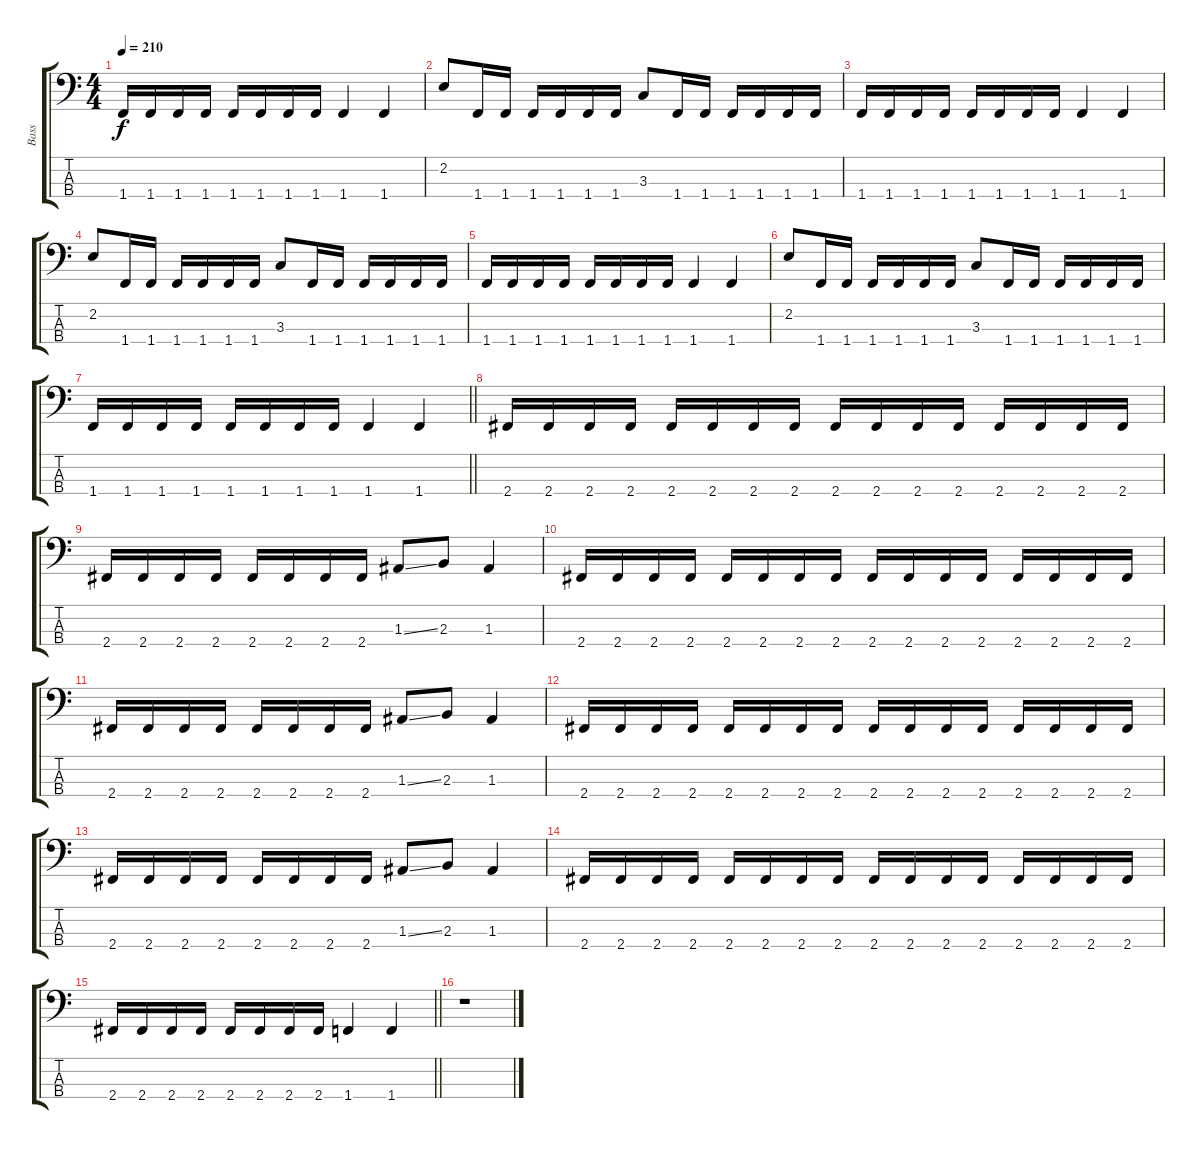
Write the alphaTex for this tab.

\track ("Bass" "Bass") {instrument electricbasspick}
\staff {score tabs}
\tuning (G2 D2 A1 E1) {hide}
\ts (4 4)
\tempo 210
\clef f4
\ks c
1.4.16{dy f} 1.4.16 1.4.16 1.4.16 1.4.16 1.4.16 1.4.16 1.4.16 1.4.4 1.4.4 |
2.2.8 1.4.16 1.4.16 1.4.16 1.4.16 1.4.16 1.4.16 3.3.8 1.4.16 1.4.16 1.4.16 1.4.16 1.4.16 1.4.16 |
1.4.16 1.4.16 1.4.16 1.4.16 1.4.16 1.4.16 1.4.16 1.4.16 1.4.4 1.4.4 |
2.2.8 1.4.16 1.4.16 1.4.16 1.4.16 1.4.16 1.4.16 3.3.8 1.4.16 1.4.16 1.4.16 1.4.16 1.4.16 1.4.16 |
1.4.16 1.4.16 1.4.16 1.4.16 1.4.16 1.4.16 1.4.16 1.4.16 1.4.4 1.4.4 |
2.2.8 1.4.16 1.4.16 1.4.16 1.4.16 1.4.16 1.4.16 3.3.8 1.4.16 1.4.16 1.4.16 1.4.16 1.4.16 1.4.16 |
\barLineRight lightlight
1.4.16 1.4.16 1.4.16 1.4.16 1.4.16 1.4.16 1.4.16 1.4.16 1.4.4 1.4.4 |
2.4.16 2.4.16 2.4.16 2.4.16 2.4.16 2.4.16 2.4.16 2.4.16 2.4.16 2.4.16 2.4.16 2.4.16 2.4.16 2.4.16 2.4.16 2.4.16 |
2.4.16 2.4.16 2.4.16 2.4.16 2.4.16 2.4.16 2.4.16 2.4.16 1.3{ss}.8 2.3.8 1.3.4 |
2.4.16 2.4.16 2.4.16 2.4.16 2.4.16 2.4.16 2.4.16 2.4.16 2.4.16 2.4.16 2.4.16 2.4.16 2.4.16 2.4.16 2.4.16 2.4.16 |
2.4.16 2.4.16 2.4.16 2.4.16 2.4.16 2.4.16 2.4.16 2.4.16 1.3{ss}.8 2.3.8 1.3.4 |
2.4.16 2.4.16 2.4.16 2.4.16 2.4.16 2.4.16 2.4.16 2.4.16 2.4.16 2.4.16 2.4.16 2.4.16 2.4.16 2.4.16 2.4.16 2.4.16 |
2.4.16 2.4.16 2.4.16 2.4.16 2.4.16 2.4.16 2.4.16 2.4.16 1.3{ss}.8 2.3.8 1.3.4 |
2.4.16 2.4.16 2.4.16 2.4.16 2.4.16 2.4.16 2.4.16 2.4.16 2.4.16 2.4.16 2.4.16 2.4.16 2.4.16 2.4.16 2.4.16 2.4.16 |
\barLineRight lightlight
2.4.16 2.4.16 2.4.16 2.4.16 2.4.16 2.4.16 2.4.16 2.4.16 1.4.4 1.4.4 |
r.1
